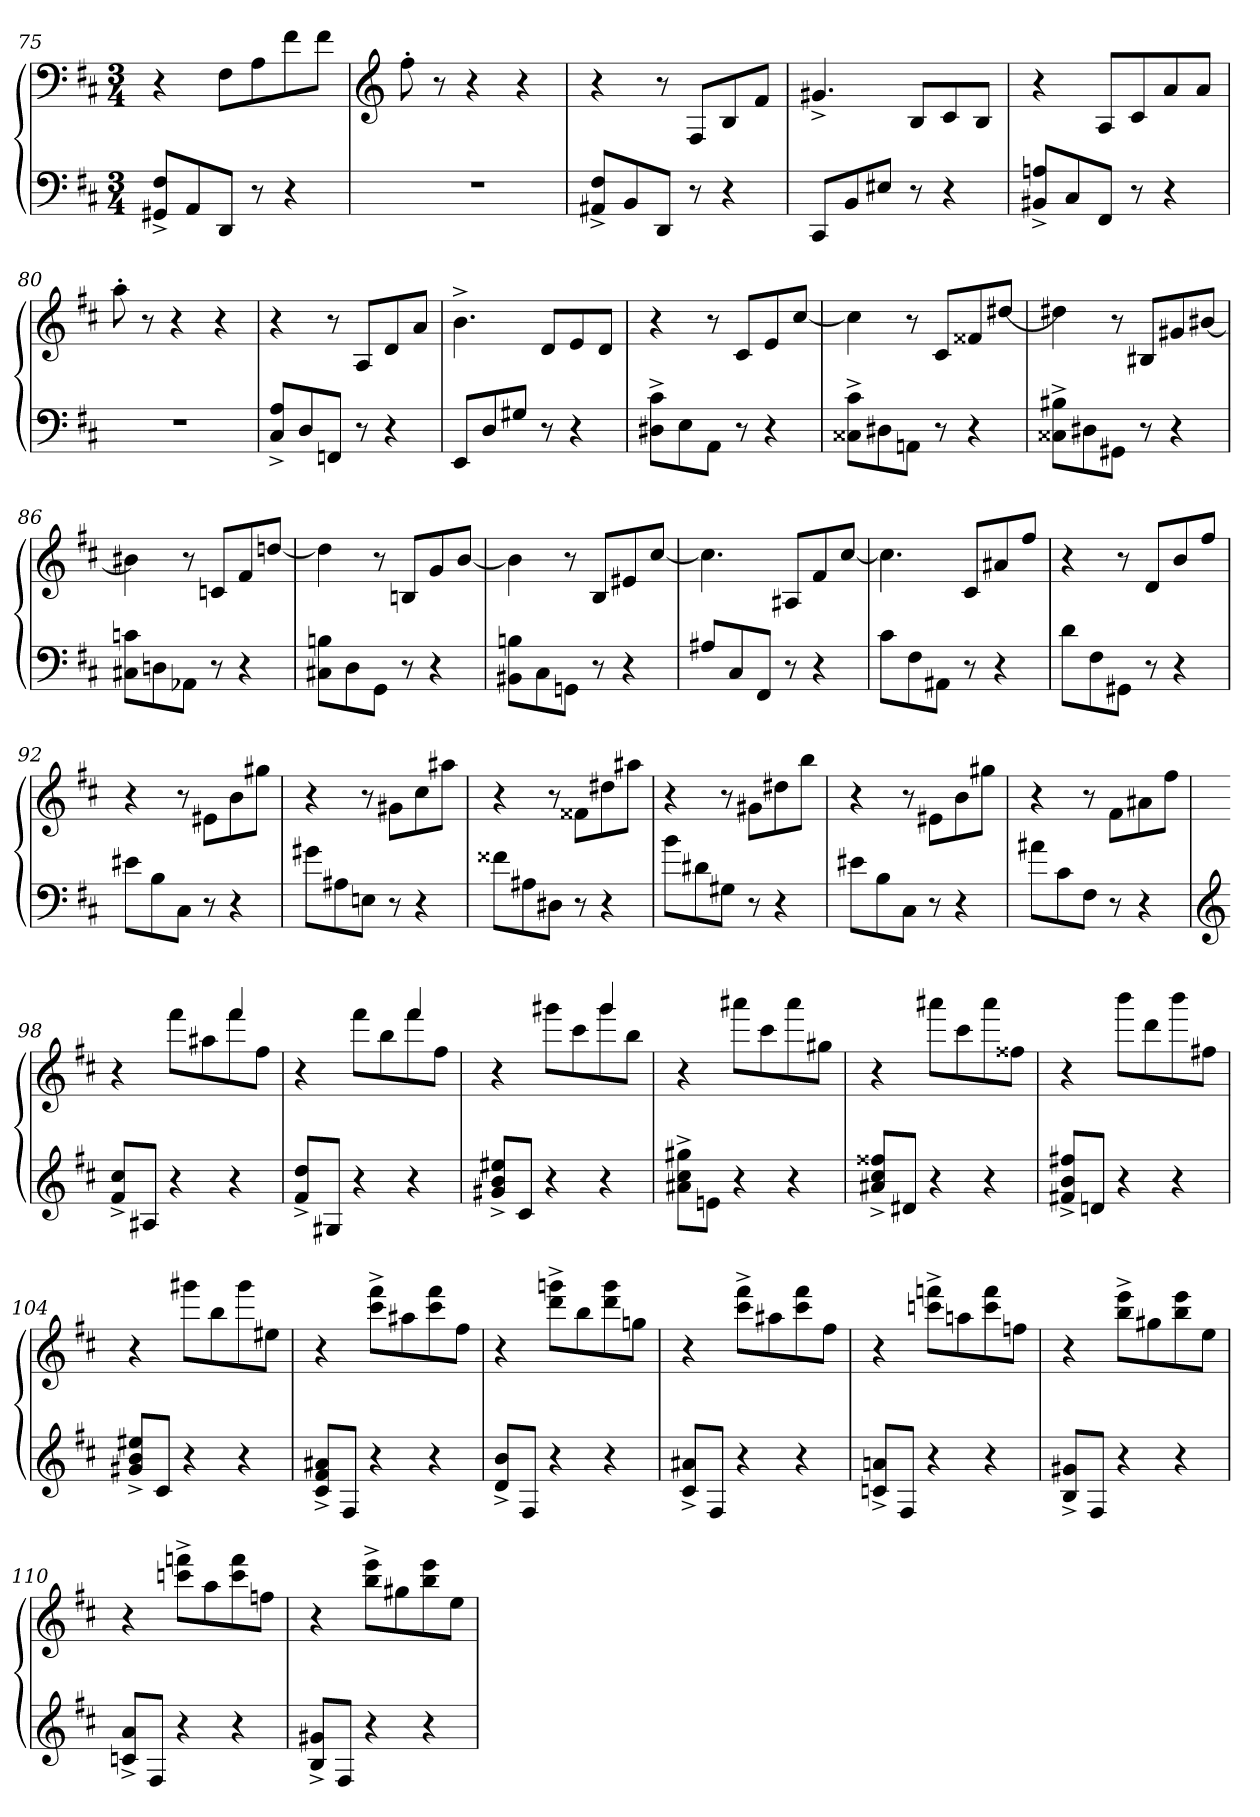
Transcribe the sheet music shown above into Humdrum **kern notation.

**kern	**kern
*part2	*part1
*staff2	*staff1
*clefF4	*clefF4
*k[f#c#]	*k[f#c#]
*M3/4	*M3/4
=75	=75
8GG#X/^> 8F#/^>L	4r
8AA/	.
8DD/J	8F#\L
8r	8A\
4r	8f#\
.	8f#\J
=76	=76
*	*clefG2
2.r	8ff#'>\
.	8r
.	4r
.	4r
=77	=77
8AA#X/^> 8F#/^>L	4r
8BB/	.
8DD/J	8r
8r	8F#/L
4r	8B/
.	8f#/J
=78	=78
8CC#/L	4.g#X^>/
8BB/	.
8E#X/J	.
8r	8B/L
4r	8c#/
.	8B/J
=79	=79
8BB#X/^> 8An/^>L	4r
8C#/	.
8FF#/J	8A/L
8r	8c#/
4r	8a/
.	8a/J
=80	=80
2.r	8aa'>\
.	8r
.	4r
.	4r
=81	=81
8C#/^> 8A/^>L	4r
8D/	.
8FFn/J	8r
8r	8A/L
4r	8d/
.	8a/J
=82	=82
8EE/L	4.b^>\
8D/	.
8G#X/J	.
8r	8d/L
4r	8e/
.	8d/J
=83	=83
8D#X\^> 8c#\^>L	4r
8E\	.
8AA\J	8r
8r	8c#/L
4r	8e/
.	[8cc#/J
=84	=84
8C##X\^> 8c#\^>L	4cc#\]
8D#X\	.
8AAn\J	8r
8r	8c#/L
4r	8f##X/
.	[8dd#X/J
=85	=85
8C##X\^> 8B#X\^>L	4dd#X\]
8D#X\	.
8GG#X\J	8r
8r	8B#X/L
4r	8g#X/
.	[8b#/J
=86	=86
8C#X\ 8cn\L	4b#X\]
8Dn\	.
8AA-X\J	8r
8r	8cn/L
4r	8f#/
.	[8ddn/J
=87	=87
8C#X\ 8Bn\L	4dd\]
8D\	.
8GG\J	8r
8r	8Bn/L
4r	8g/
.	[8b/J
=88	=88
8BB#X\ 8Bn\L	4b\]
8C#\	.
8GGn\J	8r
8r	8B/L
4r	8e#X/
.	[8cc#/J
=89	=89
8A#X/L	4.cc#\]
8C#/	.
8FF#/J	.
8r	8A#X/L
4r	8f#/
.	[8cc#/J
=90	=90
8c#\L	4.cc#\]
8F#\	.
8AA#X\J	.
8r	8c#/L
4r	8a#X/
.	8ff#/J
=91	=91
8d\L	4r
8F#\	.
8GG#X\J	8r
8r	8d/L
4r	8b/
.	8ff#/J
=92	=92
8e#X\L	4r
8B\	.
8C#\J	8r
8r	8e#X\L
4r	8b\
.	8gg#X\J
=93	=93
8g#X\L	4r
8A#X\	.
8En\J	8r
8r	8g#X\L
4r	8cc#\
.	8aa#X\J
=94	=94
8f##X\L	4r
8A#X\	.
8D#X\J	8r
8r	8f##X\L
4r	8dd#X\
.	8aa#X\J
=95	=95
8b\L	4r
8d#X\	.
8G#X\J	8r
8r	8g#X\L
4r	8dd#X\
.	8bb\J
=96	=96
8e#X\L	4r
8B\	.
8C#/J	8r
8r	8e#X\L
4r	8b\
.	8gg#X\J
=97	=97
8a#X\L	4r
8c#\	.
8F#\J	8r
8r	8f#\L
4r	8a#X\
.	8ff#\J
=98	=98
*clefG2	*
*	*^
8f#/^> 8cc#/^>L	4r	2ryy
8A#X/J	.	.
4r	8fff#\L	.
.	8aa#X\	.
4r	8fff#\	4fff#/
.	8ff#\J	.
=99	=99	=99
8f#/^> 8dd/^>L	4r	2ryy
8G#X/J	.	.
4r	8fff#\L	.
.	8bb\	.
4r	8fff#\	4fff#/
.	8ff#\J	.
=100	=100	=100
8g#X/^> 8b/^> 8ee#X/^>L	4r	2ryy
8c#/J	.	.
4r	8ggg#X\L	.
.	8ccc#\	.
4r	8ggg#\	4ggg#/
.	8bb\J	.
*	*v	*v
=101	=101
8a#X\^> 8cc#\^> 8gg#X\^>L	4r
8en\J	.
4r	8aaa#X\L
.	8ccc#\
4r	8aaa#\
.	8gg#X\J
=102	=102
8a#X/^> 8cc#/^> 8ff##X/^>L	4r
8d#X/J	.
4r	8aaa#X\L
.	8ccc#\
4r	8aaa#\
.	8ff##X\J
=103	=103
8f#X/^> 8b/^> 8ff#X/^>L	4r
8dn/J	.
4r	8bbb\L
.	8ddd\
4r	8bbb\
.	8ff#X\J
=104	=104
8g#X/^> 8b/^> 8ee#X/^>L	4r
8c#/J	.
4r	8ggg#X\L
.	8bb\
4r	8ggg#\
.	8ee#X\J
=105	=105
8c#/^> 8f#/^> 8a#X/^>L	4r
8F#/J	.
4r	8ccc#\^> 8fff#\^>L
.	8aa#X\
4r	8ccc#\ 8fff#\
.	8ff#\J
=106	=106
8d/^> 8b/^>L	4r
8F#/J	.
4r	8ddd\^> 8gggn\^>L
.	8bb\
4r	8ddd\ 8ggg\
.	8ggn\J
=107	=107
8c#/^> 8a#X/^>L	4r
8F#/J	.
4r	8ccc#\^> 8fff#\^>L
.	8aa#X\
4r	8ccc#\ 8fff#\
.	8ff#\J
=108	=108
8cn/^> 8an/^>L	4r
8F#/J	.
4r	8cccn\^> 8fffn\^>L
.	8aan\
4r	8ccc\ 8fff\
.	8ffn\J
=109	=109
8B/^> 8g#X/^>L	4r
8F#/J	.
4r	8bb\^> 8eee\^>L
.	8gg#X\
4r	8bb\ 8eee\
.	8ee\J
=110	=110
8cn/^> 8a/^>L	4r
8F#/J	.
4r	8cccn\^> 8fffn\^>L
.	8aa\
4r	8ccc\ 8fff\
.	8ffn\J
=111	=111
8B/^> 8g#X/^>L	4r
8F#/J	.
4r	8bb\^> 8eee\^>L
.	8gg#X\
4r	8bb\ 8eee\
.	8ee\J
=	=
*-	*-
